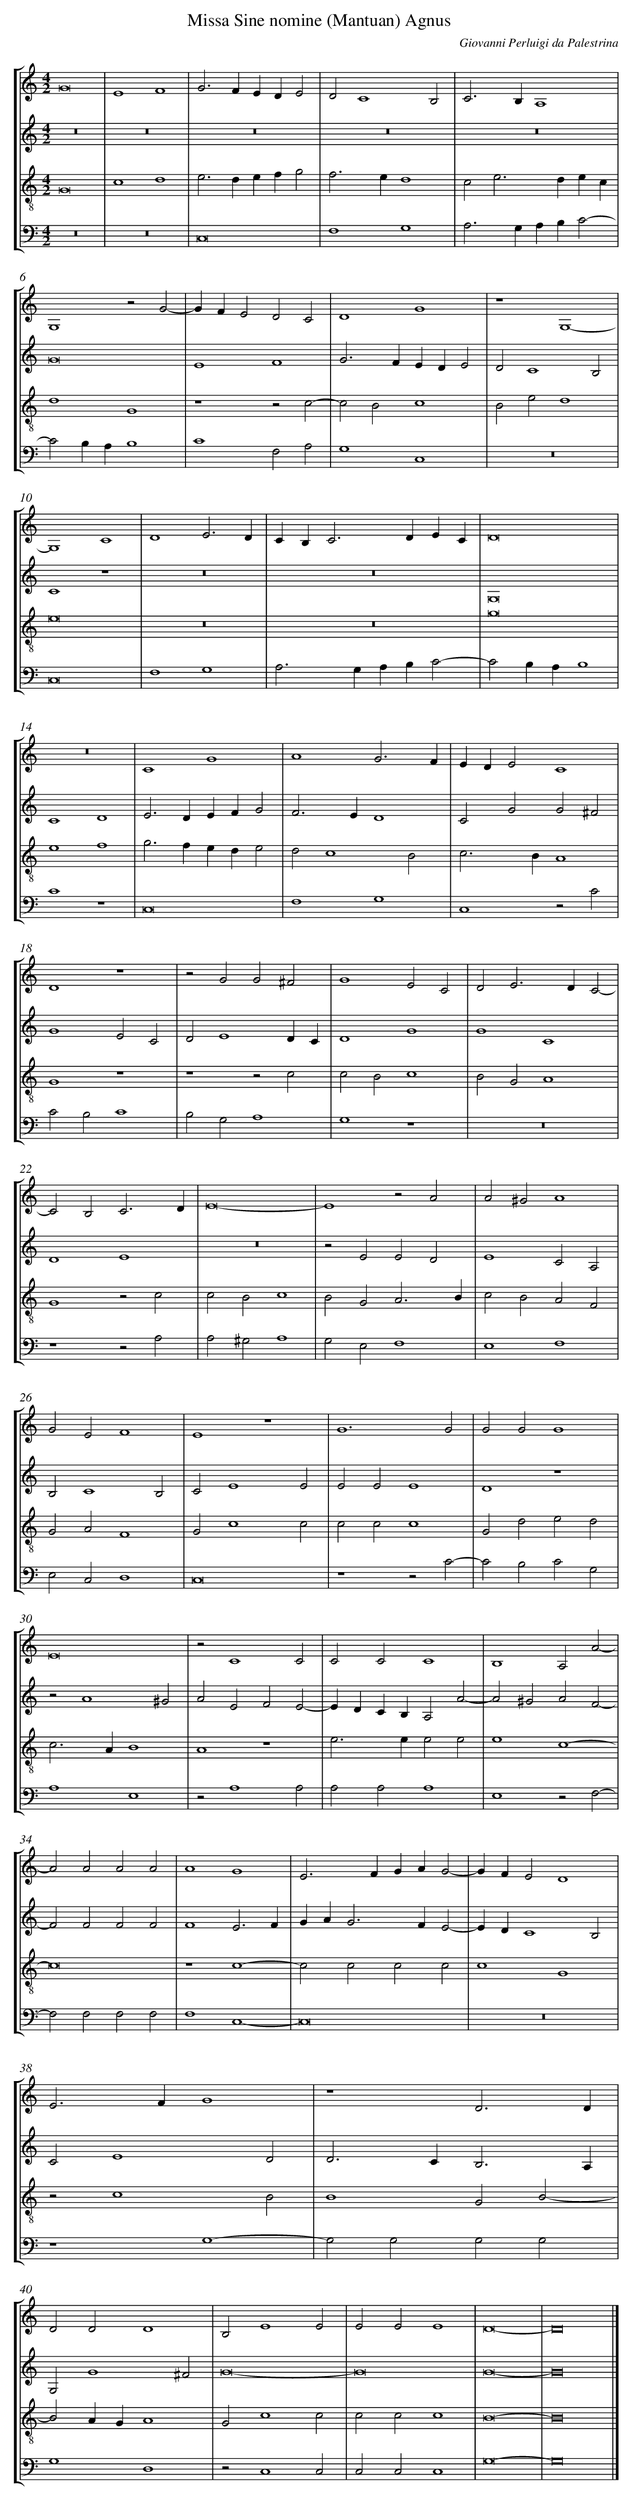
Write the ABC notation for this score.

X:1
T: Missa Sine nomine (Mantuan) Agnus
C: Giovanni Perluigi da Palestrina
L: 1/4
M: 4/2
%%staves [1 2 3 4]
V: 1 clef=treble
V: 2 clef=treble
V: 3 clef=treble-8
V: 4 clef=bass
K: C
[V:1] G8 |
[V:2] z8 |
[V:3] G8 |
[V:4] z8 |
[V:1] E4F4 |
[V:2] z8 |
[V:3] c4d4 |
[V:4] z8 |
[V:1] G2>F2EDE2 |
[V:2] z8 |
[V:3] e2>d2efg2 |
[V:4] C,8 |
[V:1] D2C4B,2 |
[V:2] z8 |
[V:3] f2>e2d4 |
[V:4] F,4G,4 |
[V:1] C2>B,2A,4 |
[V:2] z8 |
[V:3] c2e2>d2ec |
[V:4] A,2>G,2A,B,C2- |
[V:1] G,4z2G2- |
[V:2] G8 |
[V:3] d4G4 |
[V:4] C2B,A,B,4 |
[V:1] GFE2D2C2 |
[V:2] E4F4 |
[V:3] z4z2c2- |
[V:4] C4F,2A,2 |
[V:1] D4G4 |
[V:2] G2>F2EDE2 |
[V:3] c2B2c4 |
[V:4] G,4C,4 |
[V:1] z4G,4- |
[V:2] D2C4B,2 |
[V:3] B2e2d4 |
[V:4] z8 |
[V:1] G,4C4 |
[V:2] C4z4 |
[V:3] e8 |
[V:4] C,8 |
[V:1] D4E3D |
[V:2] z8 |
[V:3] z8 |
[V:4] F,4G,4 |
[V:1] CB,2<C2DEC |
[V:2] z8 |
[V:3] z8 |
[V:4] A,2>G,2A,B,C2- |
[V:1] D8 |
[V:2] G,8 |
[V:3] g8 |
[V:4] C2B,A,B,4 |
[V:1] z8 |
[V:2] C4D4 |
[V:3] e4f4 |
[V:4] C4z4 |
[V:1] C4G4 |
[V:2] E2>D2EFG2 |
[V:3] g2>f2ede2 |
[V:4] C,8 |
[V:1] A4G3F |
[V:2] F2>E2D4 |
[V:3] d2c4B2 |
[V:4] F,4G,4 |
[V:1] EDE2C4 |
[V:2] C2G2G2^F2 |
[V:3] c2>B2A4 |
[V:4] C,4z2C2 |
[V:1] D4z4 |
[V:2] G4E2C2 |
[V:3] G4z4 |
[V:4] C2B,2C4 |
[V:1] z2G2G2^F2 |
[V:2] D2E4DC |
[V:3] z4z2c2 |
[V:4] B,2G,2A,4 |
[V:1] G4E2C2 |
[V:2] D4G4 |
[V:3] c2B2c4 |
[V:4] G,4z4 |
[V:1] D2E2>D2C2- |
[V:2] G4C4 |
[V:3] B2G2A4 |
[V:4] z8 |
[V:1] C2B,2C3D |
[V:2] D4E4 |
[V:3] G4z2c2 |
[V:4] z4z2A,2 |
[V:1] E8- |
[V:2] z8 |
[V:3] c2B2c4 |
[V:4] A,2^G,2A,4 |
[V:1] E4z2A2 |
[V:2] z2E2E2D2 |
[V:3] B2G2A3B |
[V:4] G,2E,2F,4 |
[V:1] A2^G2A4 |
[V:2] E4C2A,2 |
[V:3] c2B2A2F2 |
[V:4] E,4F,4 |
[V:1] G2E2F4 |
[V:2] B,2C4B,2 |
[V:3] G2A2F4 |
[V:4] E,2C,2D,4 |
[V:1] E4z4 |
[V:2] C2E4E2 |
[V:3] G2c4c2 |
[V:4] C,8 |
[V:1] G6G2 |
[V:2] E2E2E4 |
[V:3] c2c2c4 |
[V:4] z4z2C2- |
[V:1] G2G2G4 |
[V:2] D4z4 |
[V:3] G2d2e2d2 |
[V:4] C2B,2C2G,2 |
[V:1] E8 |
[V:2] z2A4^G2 |
[V:3] c2>A2B4 |
[V:4] A,4E,4 |
[V:1] z2C4C2 |
[V:2] A2E2F2E2- |
[V:3] A4z4 |
[V:4] z2A,4A,2 |
[V:1] C2C2C4 |
[V:2] EDCB,A,2A2- |
[V:3] e2>e2e2e2 |
[V:4] A,2A,2A,4 |
[V:1] B,4A,2A2- |
[V:2] A2^G2A2F2- |
[V:3] e4c4- |
[V:4] E,4z2F,2- |
[V:1] A2A2A2A2 |
[V:2] F2F2F2F2 |
[V:3] c8 |
[V:4] F,2F,2F,2F,2 |
[V:1] A4G4 |
[V:2] F4E3F |
[V:3] z4c4- |
[V:4] F,4C,4- |
[V:1] E2>F2GAG2- |
[V:2] GA2<G2FE2- |
[V:3] c2c2c2c2 |
[V:4] C,8 |
[V:1] GFE2D4 |
[V:2] EDC4B,2 |
[V:3] c4G4 |
[V:4] z8 |
[V:1] E2>F2G4 |
[V:2] C2E4D2 |
[V:3] z2c4B2 |
[V:4] z4G,4- |
[V:1] z4D3D |
[V:2] D2>C2B,3A, |
[V:3] B4G2B2- |
[V:4] G,2G,2G,2G,2 |
[V:1] D2D2D4 |
[V:2] G,2G4^F2 |
[V:3] B2AGA4 |
[V:4] G,4D,4 |
[V:1] B,2E4E2 |
[V:2] G8- |
[V:3] G2c4c2 |
[V:4] z2C,4C,2 |
[V:1] E2E2E4 |
[V:2] G8 |
[V:3] c2c2c4 |
[V:4] C,2C,2C,4 |
[V:1] D8- |
[V:2] G8- |
[V:3] B8- |
[V:4] G,8- |
[V:1] D8 |]
[V:2] G8 |]
[V:3] B8 |]
[V:4] G,8 |]
